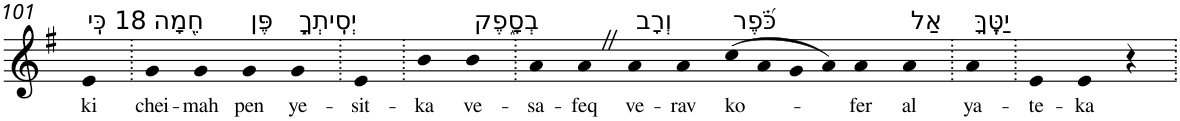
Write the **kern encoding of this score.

**kern	**text
*part1	*part1
*staff1	*staff1
*I"Piano	*
*I'Pno	*
!!LO:PB:g=z
*clefG2	*
*k[f#]	*
*G:	*
=101	=101
!LO:TX:a:t=18 כִּֽי	!
!	!LO:LY:b
4e	ki
=102.	=102.
!LO:TX:a:t=חֵ֭מָה	!
!	!LO:LY:b
4g	chei-
!	!LO:LY:b
4g	-mah
!LO:TX:a:t=פֶּן	!
!	!LO:LY:b
4g	pen
!LO:TX:a:t=יְסִֽיתְךָ֣	!
!	!LO:LY:b
4g	ye-
=103.	=103.
!	!LO:LY:b
4e	-sit-
=104.	=104.
!	!LO:LY:b
4b	-ka
!LO:TX:a:t=בְסָ֑פֶק	!
!	!LO:LY:b
4b	ve-
=105.	=105.
!	!LO:LY:b
4a	-sa-
!	!LO:LY:b
4aZ	-feq
!LO:TX:a:t=וְרָב	!
!	!LO:LY:b
4a	ve-
!	!LO:LY:b
4a	-rav
!LO:TX:a:t=כֹּ֝֗פֶר	!
!	!LO:LY:b
(8cc	ko-
8a	.
8g	.
8a)	.
!	!LO:LY:b
4a	-fer
!LO:TX:a:t=אַל	!
!	!LO:LY:b
4a	al
=106.	=106.
!LO:TX:a:t=יַטֶּֽךָּ	!
!	!LO:LY:b
4a	ya-
=107.	=107.
!	!LO:LY:b
4e	-te-
!	!LO:LY:b
4e	-ka
4r	.
=.	=.
*-	*-
